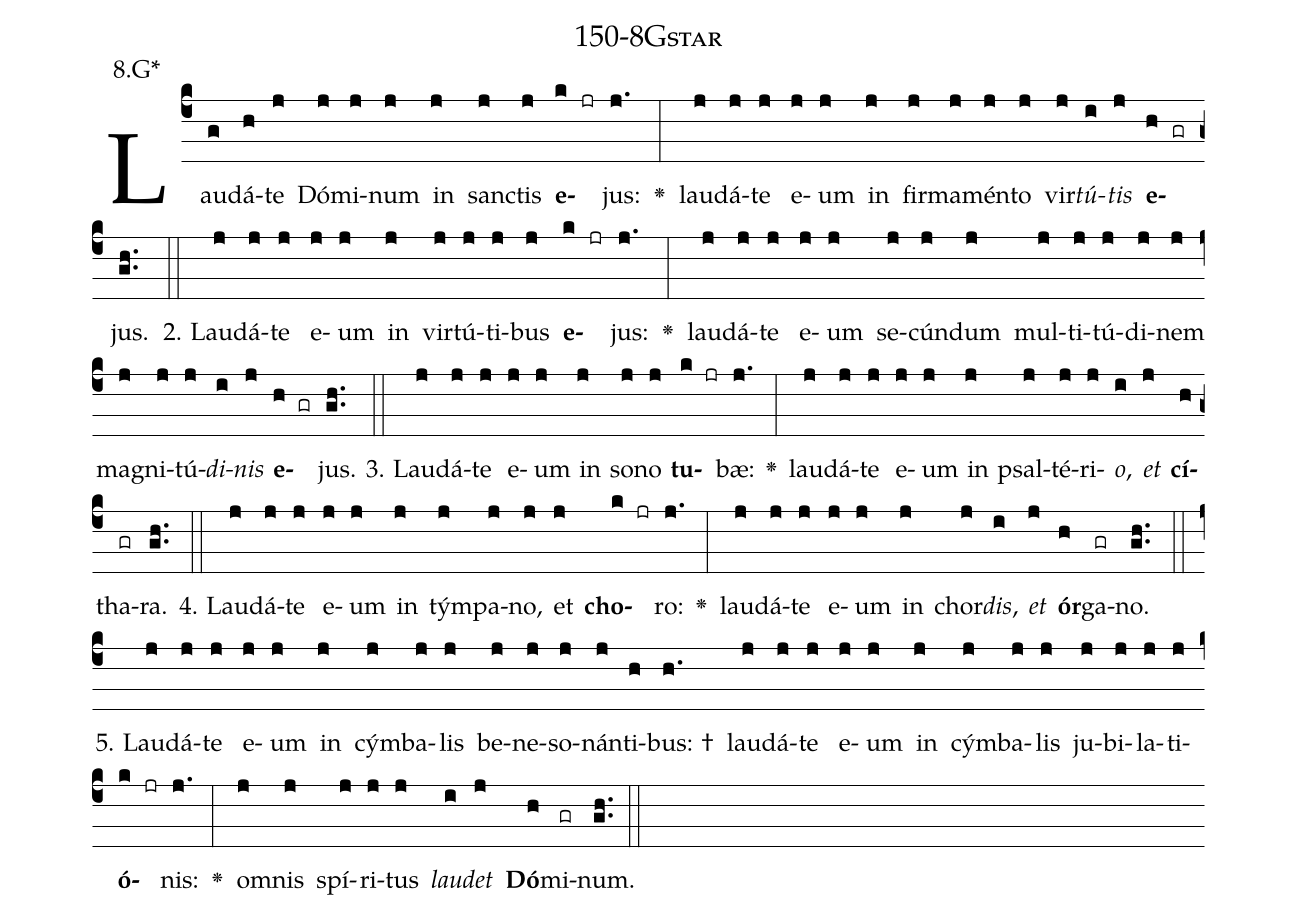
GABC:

name: 150-8Gstar;
annotation: 8.G*;
%%
(c4)Lau(g)dá(h)te(j) Dó(j)mi(j)num(j) in(j) sanc(j)tis(j) <b>e</b>(k jr)jus:(j.) <v>\greheightstar</v>(:) lau(j)dá(j)te(j) e(j)um(j) in(j) fir(j)ma(j)mén(j)to(j) vir(j)<i>tú</i>(i)<i>tis</i>(j) <b>e</b>(h gr)jus.(gh..) (::)
2. Lau(j)dá(j)te(j) e(j)um(j) in(j) vir(j)tú(j)ti(j)bus(j) <b>e</b>(k jr)jus:(j.) <v>\greheightstar</v>(:) lau(j)dá(j)te(j) e(j)um(j) se(j)cún(j)dum(j) mul(j)ti(j)tú(j)di(j)nem(j) ma(j)gni(j)tú(j)<i>di</i>(i)<i>nis</i>(j) <b>e</b>(h gr)jus.(gh..) (::)
3. Lau(j)dá(j)te(j) e(j)um(j) in(j) so(j)no(j) <b>tu</b>(k jr)bæ:(j.) <v>\greheightstar</v>(:) lau(j)dá(j)te(j) e(j)um(j) in(j) psal(j)té(j)ri(j)<i>o</i>,(i) <i>et</i>(j) <b>cí</b>(h)tha(gr)ra.(gh..) (::)
4. Lau(j)dá(j)te(j) e(j)um(j) in(j) tým(j)pa(j)no,(j) et(j) <b>cho</b>(k jr)ro:(j.) <v>\greheightstar</v>(:) lau(j)dá(j)te(j) e(j)um(j) in(j) chor(j)<i>dis</i>,(i) <i>et</i>(j) <b>ór</b>(h)ga(gr)no.(gh..) (::)
5. Lau(j)dá(j)te(j) e(j)um(j) in(j) cým(j)ba(j)lis(j) be(j)ne(j)so(j)nán(j)ti(h)bus: †(h.) lau(j)dá(j)te(j) e(j)um(j) in(j) cým(j)ba(j)lis(j) ju(j)bi(j)la(j)ti(j)<b>ó</b>(k jr)nis:(j.) <v>\greheightstar</v>(:) om(j)nis(j) spí(j)ri(j)tus(j) <i>lau</i>(i)<i>det</i>(j) <b>Dó</b>(h)mi(gr)num.(gh..) (::)
